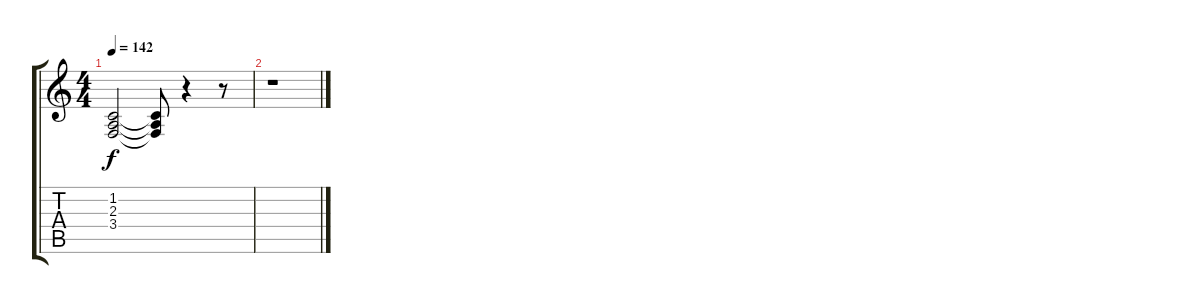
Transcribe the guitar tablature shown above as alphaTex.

\track "" {instrument stringensemble2}
\staff {score tabs}
\tuning (E4 B3 G3 D3 A2 E2) {hide}
\ts (4 4)
\tempo 142
\clef g2
\ks c
(1.2{t} 2.3{t} 3.4{t}).2{dy f} (1.2{t} 2.3{t} 3.4{t}).8 r.4 r.8 |
r.1
